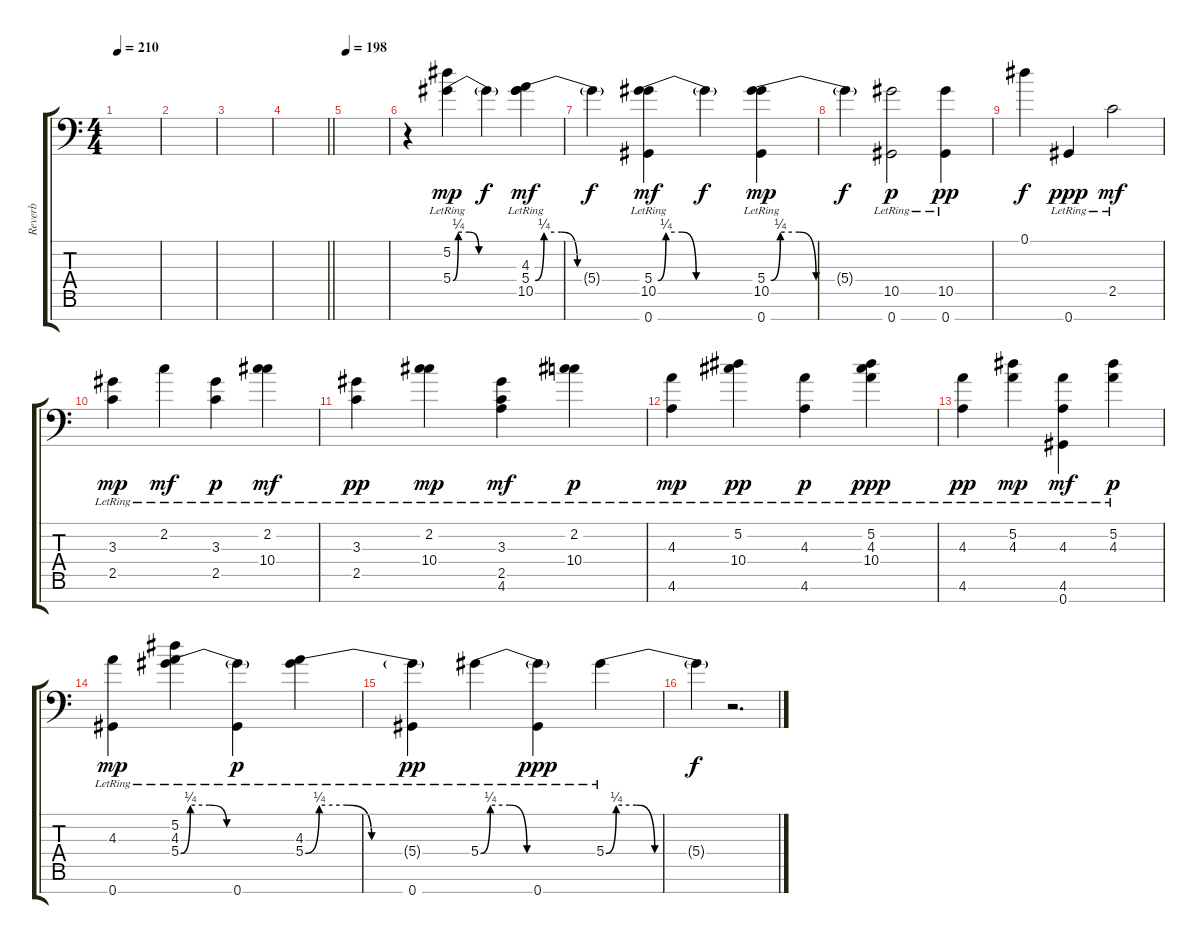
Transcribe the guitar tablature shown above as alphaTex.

\track ("Reverb" "Reverb") {instrument electricguitarjazz}
\staff {score tabs}
\tuning (Eb4 Bb3 F3 Eb3 Bb2 F2 Ab1) {hide}
\ts (4 4)
\tempo 210
\clef f4
\ks c
|
|
|
\barLineRight lightlight
|
\section ("" "")
\tempo 198
|
r.4 (5.2{lr} 5.4{be (custom 0 0 5 1 15 1 24 0 60 0) lr}).4{dy mp} 5.4{t}.4{dy f} (4.3{lr} 5.4{be (custom 0 0 5 1 15 1 24 0 60 0) lr} 10.5{lr}).4{dy mf} |
5.4{t}.4{dy f} (5.4{be (custom 0 0 5 1 15 1 24 0 60 0) lr} 10.5{lr} 0.7{lr}).4{dy mf} 5.4{t}.4{dy f} (5.4{be (custom 0 0 5 1 15 1 24 0 60 0) lr} 10.5{lr} 0.7{lr}).4{dy mp} |
5.4{t}.4{dy f} (10.5{lr} 0.7{lr}).2{dy p} (10.5{lr} 0.7{lr}).4{dy pp} |
0.1.4{dy f} 0.7{lr}.4{dy ppp} 2.5{lr}.2{dy mf} |
(3.3{lr} 2.5{lr}).4{dy mp} 2.2{lr}.4{dy mf} (3.3{lr} 2.5{lr}).4{dy p} (2.2{lr} 10.4{lr}).4{dy mf} |
(3.3{lr} 2.5{lr}).4{dy pp} (2.2{lr} 10.4{lr}).4{dy mp} (3.3{lr} 2.5{lr} 4.6{lr}).4{dy mf} (2.2{lr} 10.4{lr}).4{dy p} |
(4.3{lr} 4.6{lr}).4{dy mp} (5.2{lr} 10.4{lr}).4{dy pp} (4.3{lr} 4.6{lr}).4{dy p} (5.2{lr} 4.3{lr} 10.4{lr}).4{dy ppp} |
(4.3{lr} 4.6{lr}).4{dy pp} (5.2{lr} 4.3{lr}).4{dy mp} (4.3{lr} 4.6{lr} 0.7{lr}).4{dy mf} (5.2{lr} 4.3{lr}).4{dy p} |
(4.3{lr} 0.7{lr}).4{dy mp} (5.2{lr} 4.3{lr} 5.4{be (custom 0 0 5 1 15 1 24 0 60 0) lr}).4 (5.4{t} 0.7{lr}).4{dy p} (4.3{lr} 5.4{be (custom 0 0 5 1 15 1 24 0 60 0) lr}).4 |
(5.4{t} 0.7{lr}).4{dy pp} 5.4{be (custom 0 0 5 1 15 1 24 0 60 0) lr}.4 (5.4{t} 0.7{lr}).4{dy ppp} 5.4{be (custom 0 0 5 1 15 1 24 0 60 0) lr}.4 |
5.4{t}.4{dy f} r.2{d}
